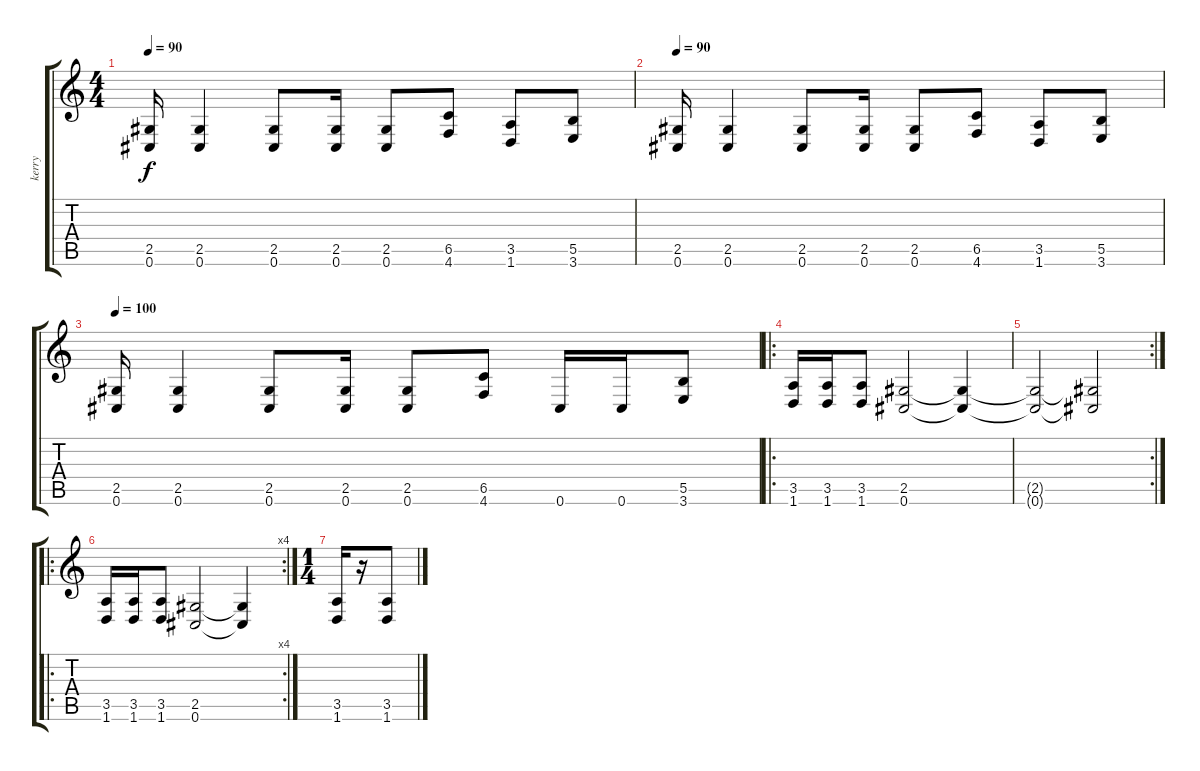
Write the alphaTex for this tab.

\track ("kerry" "kerry") {instrument distortionguitar}
\staff {score tabs}
\tuning (Db4 Ab3 E3 B2 Gb2 Db2) {hide}
\ts (4 4)
\tempo 90
\clef g2
\ks c
(2.5 0.6).16{dy f} (2.5 0.6).4 (2.5 0.6).8 (2.5 0.6).16 (2.5 0.6).8 (6.5 4.6).8 (3.5 1.6).8 (5.5 3.6).8 |
\tempo 90
(2.5 0.6).16 (2.5 0.6).4 (2.5 0.6).8 (2.5 0.6).16 (2.5 0.6).8 (6.5 4.6).8 (3.5 1.6).8 (5.5 3.6).8 |
\tempo 90
\tempo 100
(2.5 0.6).16 (2.5 0.6).4 (2.5 0.6).8 (2.5 0.6).16 (2.5 0.6).8 (6.5 4.6).8 0.6.16 0.6.16 (5.5 3.6).8 |
\ro
(3.5 1.6).16 (3.5 1.6).16 (3.5 1.6).8 (2.5 0.6).2 (2.5{t} 0.6{t}).4 |
\rc 2
(2.5{t} 0.6{t}).2 (2.5{t} 0.6{t}).2 |
\ro
\rc 4
(3.5 1.6).16 (3.5 1.6).16 (3.5 1.6).8 (2.5 0.6).2 (2.5{t} 0.6{t}).4 |
\ts (1 4)
(3.5 1.6).16 r.16 (3.5 1.6).8
